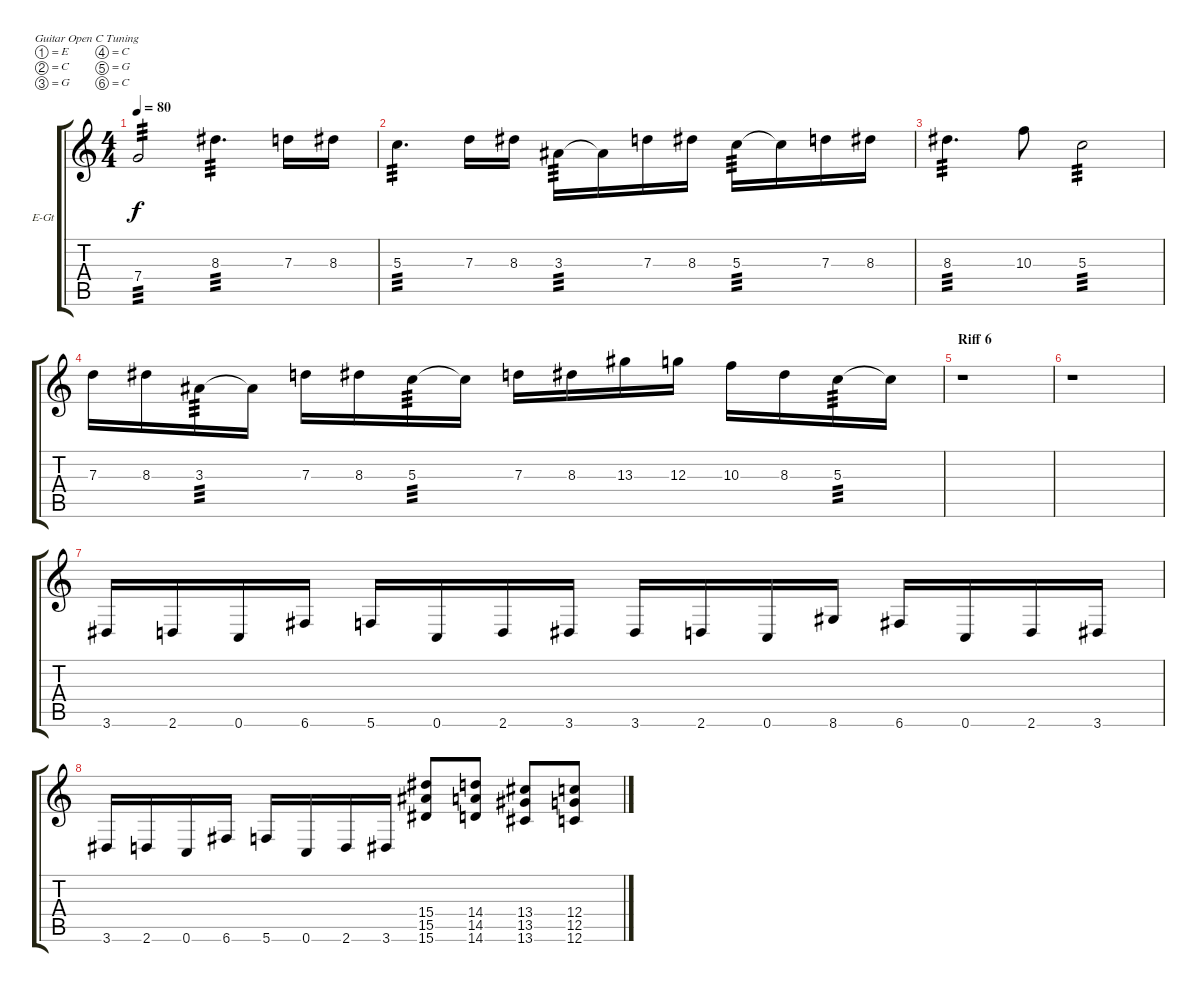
\bracketExtendMode groupsimilarinstruments
\firstSystemTrackNameOrientation horizontal
\otherSystemsTrackNameOrientation horizontal
\track ("Guitar" "E-Gt") {instrument distortionguitar}
\staff {score tabs}
\tuning (E4 C4 G3 C3 G2 C2)
\ts (4 4)
\tempo 80
\clef g2
\ks c
7.4.2{tp 3 dy f} 8.3.4{d tp 3} 7.3.16 8.3.16 |
5.3.4{d tp 3} 7.3.16 8.3.16 3.3.16{tp 3} 3.3{t}.16 7.3.16 8.3.16 5.3.16{tp 3} 5.3{t}.16 7.3.16 8.3.16 |
8.3.4{d tp 3} 10.3.8 5.3.2{tp 3} |
7.3.16 8.3.16 3.3.16{tp 3} 3.3{t}.16 7.3.16 8.3.16 5.3.16{tp 3} 5.3{t}.16 7.3.16 8.3.16 13.3.16 12.3.16 10.3.16 8.3.16 5.3.16{tp 3} 5.3{t}.16 |
\section ("" "Riff 6")
r.1 |
r.1 |
3.6.16 2.6.16 0.6.16 6.6.16 5.6.16 0.6.16 2.6.16 3.6.16 3.6.16 2.6.16 0.6.16 8.6.16 6.6.16 0.6.16 2.6.16 3.6.16 |
3.6.16 2.6.16 0.6.16 6.6.16 5.6.16 0.6.16 2.6.16 3.6.16 (15.4 15.5 15.6).8 (14.4 14.5 14.6).8 (13.4 13.5 13.6).8 (12.4 12.5 12.6).8
